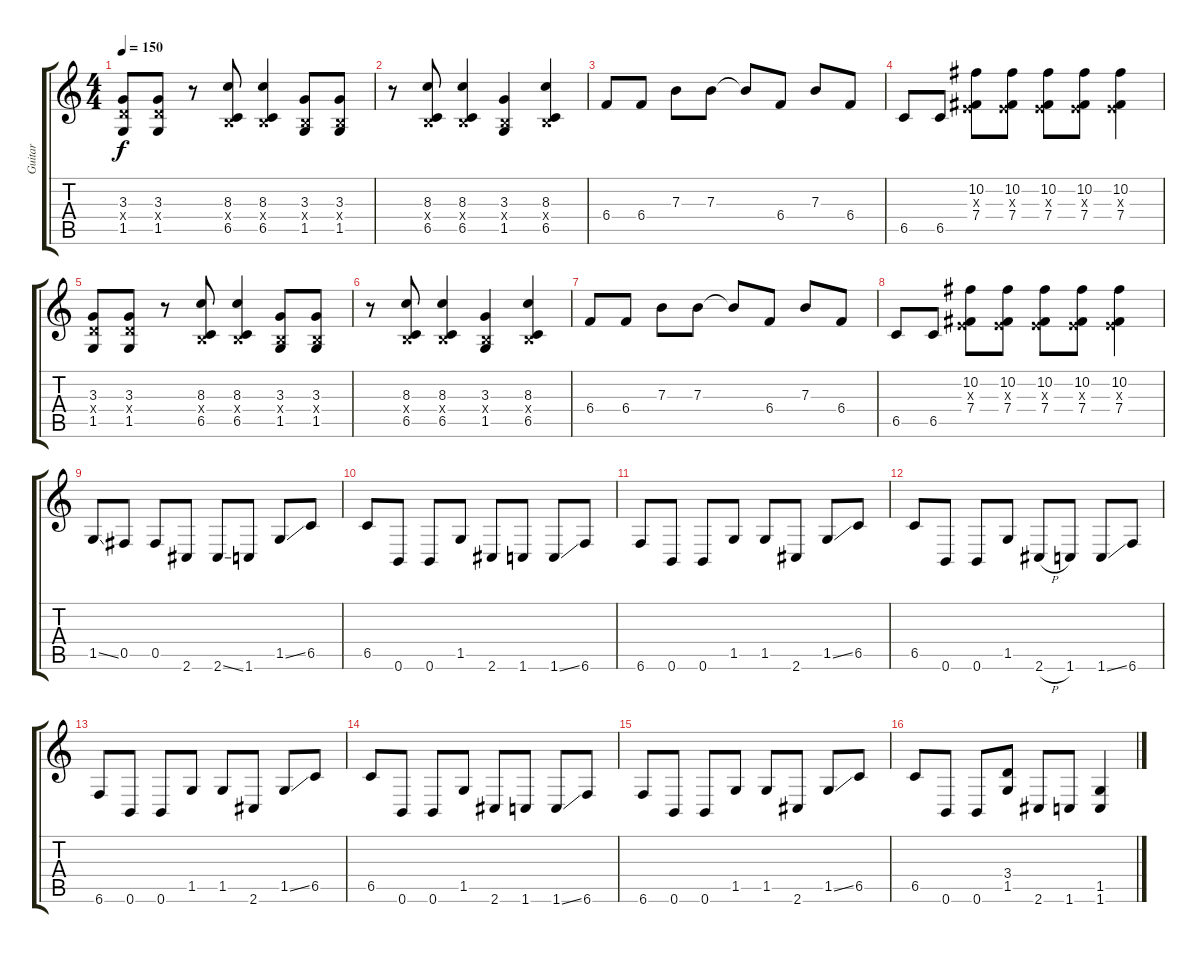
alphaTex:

\track ("Guitar" "Guitar") {instrument distortionguitar}
\staff {score tabs}
\tuning (Db4 Ab3 E3 B2 Gb2 B1) {hide}
\ts (4 4)
\tempo 150
\clef g2
\ks c
(3.3 3.4{x} 1.5).8{dy f} (3.3 3.4{x} 1.5).8 r.8 (8.3 0.4{x} 6.5).8 (8.3 0.4{x} 6.5).4 (3.3 0.4{x} 1.5).8 (3.3 0.4{x} 1.5).8 |
r.8 (8.3 0.4{x} 6.5).8 (8.3 0.4{x} 6.5).4 (3.3 0.4{x} 1.5).4 (8.3 0.4{x} 6.5).4 |
6.4.8 6.4.8 7.3.8 7.3.8 7.3{t}.8 6.4.8 7.3.8 6.4.8 |
6.5.8 6.5.8 (10.2 0.3{x} 7.4).8 (10.2 0.3{x} 7.4).8 (10.2 0.3{x} 7.4).8 (10.2 0.3{x} 7.4).8 (10.2 0.3{x} 7.4).4 |
(3.3 3.4{x} 1.5).8 (3.3 3.4{x} 1.5).8 r.8 (8.3 0.4{x} 6.5).8 (8.3 0.4{x} 6.5).4 (3.3 0.4{x} 1.5).8 (3.3 0.4{x} 1.5).8 |
r.8 (8.3 0.4{x} 6.5).8 (8.3 0.4{x} 6.5).4 (3.3 0.4{x} 1.5).4 (8.3 0.4{x} 6.5).4 |
6.4.8 6.4.8 7.3.8 7.3.8 7.3{t}.8 6.4.8 7.3.8 6.4.8 |
6.5.8 6.5.8 (10.2 0.3{x} 7.4).8 (10.2 0.3{x} 7.4).8 (10.2 0.3{x} 7.4).8 (10.2 0.3{x} 7.4).8 (10.2 0.3{x} 7.4).4 |
1.5{ss}.8 0.5.8 0.5.8 2.6.8 2.6{ss}.8 1.6.8 1.5{ss}.8 6.5.8 |
6.5.8 0.6.8 0.6.8 1.5.8 2.6.8 1.6.8 1.6{ss}.8 6.6.8 |
6.6.8 0.6.8 0.6.8 1.5.8 1.5.8 2.6.8 1.5{ss}.8 6.5.8 |
6.5.8 0.6.8 0.6.8 1.5.8 2.6{h}.8 1.6.8 1.6{ss}.8 6.6.8 |
6.6.8 0.6.8 0.6.8 1.5.8 1.5.8 2.6.8 1.5{ss}.8 6.5.8 |
6.5.8 0.6.8 0.6.8 1.5.8 2.6.8 1.6.8 1.6{ss}.8 6.6.8 |
6.6.8 0.6.8 0.6.8 1.5.8 1.5.8 2.6.8 1.5{ss}.8 6.5.8 |
6.5.8 0.6.8 0.6.8 (3.4 1.5).8 2.6.8 1.6.8 (1.5 1.6).4
